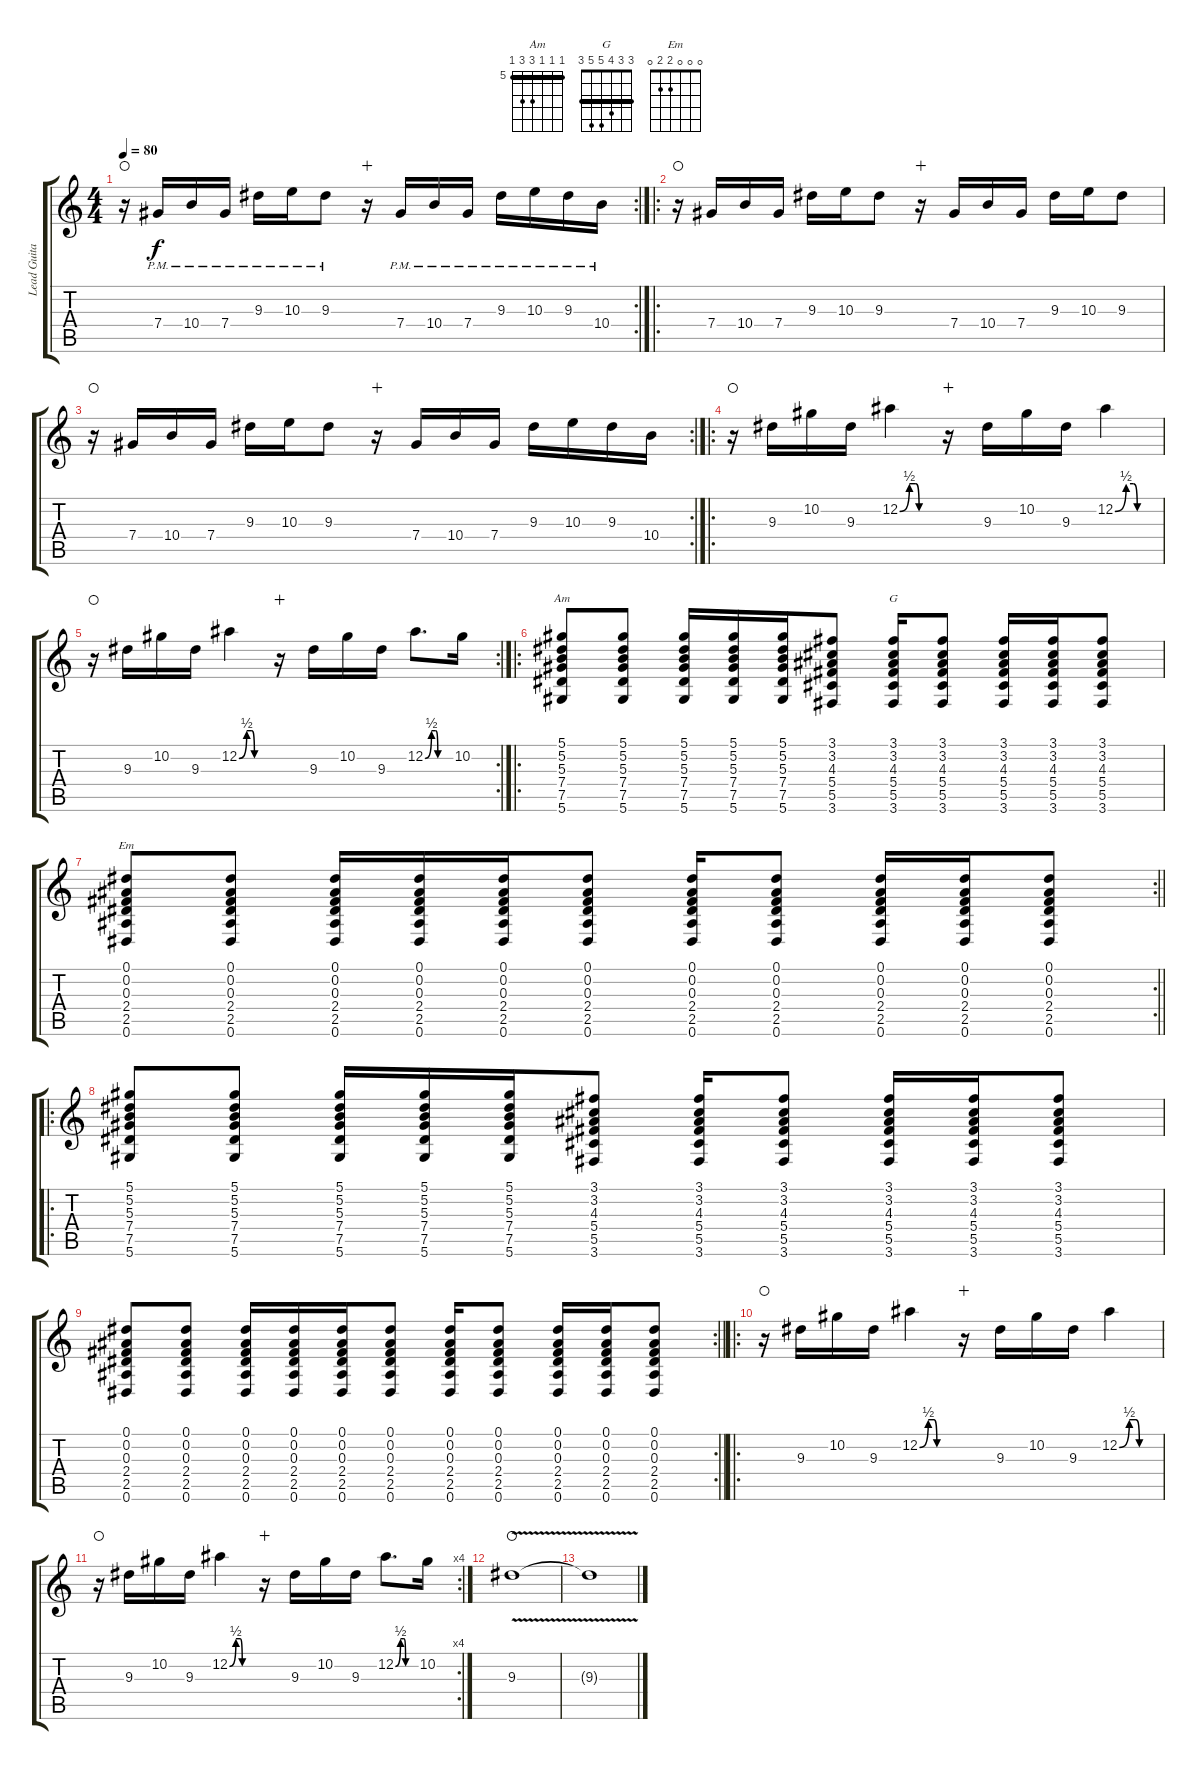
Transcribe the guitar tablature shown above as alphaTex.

\track ("Lead Guitar" "Lead Guita") {instrument overdrivenguitar}
\staff {score tabs}
\tuning (Eb4 Bb3 Gb3 Db3 Ab2 Eb2) {hide}
\chord ("Am" 5 5 5 7 7 5) {firstfret 5 barre 5}
\chord ("G" 3 3 4 5 5 3) {barre 3}
\chord ("Em" 0 0 0 2 2 0)
\rc 2
\ts (4 4)
\tempo 80
\clef g2
\ks c
r.16{dy f waho} 7.4{pm}.16 10.4{pm}.16 7.4{pm}.16 9.3{pm}.16 10.3{pm}.16 9.3{pm}.8 r.16{wahc} 7.4{pm}.16 10.4{pm}.16 7.4{pm}.16 9.3{pm}.16 10.3{pm}.16 9.3{pm}.16 10.4{pm}.16 |
\ro
r.16{waho} 7.4.16 10.4.16 7.4.16 9.3.16 10.3.16 9.3.8 r.16{wahc} 7.4.16 10.4.16 7.4.16 9.3.16 10.3.16 9.3.8 |
\rc 2
r.16{waho} 7.4.16 10.4.16 7.4.16 9.3.16 10.3.16 9.3.8 r.16{wahc} 7.4.16 10.4.16 7.4.16 9.3.16 10.3.16 9.3.16 10.4.16 |
\ro
r.16{waho} 9.3.16 10.2.16 9.3.16 12.2{be (custom 0 0 15 2 25 2 30 0 60 0)}.4 r.16{wahc} 9.3.16 10.2.16 9.3.16 12.2{be (custom 0 0 15 2 25 2 30 0 60 0)}.4 |
\rc 2
r.16{waho} 9.3.16 10.2.16 9.3.16 12.2{be (custom 0 0 15 2 25 2 30 0 60 0)}.4 r.16{wahc} 9.3.16 10.2.16 9.3.16 12.2{be (custom 0 0 15 2 25 2 30 0 60 0)}.8{d} 10.2.16 |
\ro
(5.1 5.2 5.3 7.4 7.5 5.6).8{ch "Am"} (5.1 5.2 5.3 7.4 7.5 5.6).8 (5.1 5.2 5.3 7.4 7.5 5.6).16 (5.1 5.2 5.3 7.4 7.5 5.6).16 (5.1 5.2 5.3 7.4 7.5 5.6).16 (3.1 3.2 4.3 5.4 5.5 3.6).8 (3.1 3.2 4.3 5.4 5.5 3.6).16{ch "G"} (3.1 3.2 4.3 5.4 5.5 3.6).8 (3.1 3.2 4.3 5.4 5.5 3.6).16 (3.1 3.2 4.3 5.4 5.5 3.6).16 (3.1 3.2 4.3 5.4 5.5 3.6).8 |
\rc 2
\barLineRight lightlight
(0.1 0.2 0.3 2.4 2.5 0.6).8{ch "Em"} (0.1 0.2 0.3 2.4 2.5 0.6).8 (0.1 0.2 0.3 2.4 2.5 0.6).16 (0.1 0.2 0.3 2.4 2.5 0.6).16 (0.1 0.2 0.3 2.4 2.5 0.6).16 (0.1 0.2 0.3 2.4 2.5 0.6).8 (0.1 0.2 0.3 2.4 2.5 0.6).16 (0.1 0.2 0.3 2.4 2.5 0.6).8 (0.1 0.2 0.3 2.4 2.5 0.6).16 (0.1 0.2 0.3 2.4 2.5 0.6).16 (0.1 0.2 0.3 2.4 2.5 0.6).8 |
\ro
(5.1 5.2 5.3 7.4 7.5 5.6).8 (5.1 5.2 5.3 7.4 7.5 5.6).8 (5.1 5.2 5.3 7.4 7.5 5.6).16 (5.1 5.2 5.3 7.4 7.5 5.6).16 (5.1 5.2 5.3 7.4 7.5 5.6).16 (3.1 3.2 4.3 5.4 5.5 3.6).8 (3.1 3.2 4.3 5.4 5.5 3.6).16 (3.1 3.2 4.3 5.4 5.5 3.6).8 (3.1 3.2 4.3 5.4 5.5 3.6).16 (3.1 3.2 4.3 5.4 5.5 3.6).16 (3.1 3.2 4.3 5.4 5.5 3.6).8 |
\rc 2
\barLineRight lightlight
(0.1 0.2 0.3 2.4 2.5 0.6).8 (0.1 0.2 0.3 2.4 2.5 0.6).8 (0.1 0.2 0.3 2.4 2.5 0.6).16 (0.1 0.2 0.3 2.4 2.5 0.6).16 (0.1 0.2 0.3 2.4 2.5 0.6).16 (0.1 0.2 0.3 2.4 2.5 0.6).8 (0.1 0.2 0.3 2.4 2.5 0.6).16 (0.1 0.2 0.3 2.4 2.5 0.6).8 (0.1 0.2 0.3 2.4 2.5 0.6).16 (0.1 0.2 0.3 2.4 2.5 0.6).16 (0.1 0.2 0.3 2.4 2.5 0.6).8 |
\ro
r.16{waho} 9.3.16 10.2.16 9.3.16 12.2{be (custom 0 0 15 2 25 2 30 0 60 0)}.4 r.16{wahc} 9.3.16 10.2.16 9.3.16 12.2{be (custom 0 0 15 2 25 2 30 0 60 0)}.4 |
\rc 4
r.16{waho} 9.3.16 10.2.16 9.3.16 12.2{be (custom 0 0 15 2 25 2 30 0 60 0)}.4 r.16{wahc} 9.3.16 10.2.16 9.3.16 12.2{be (custom 0 0 15 2 25 2 30 0 60 0)}.8{d} 10.2.16 |
9.3{v}.1{waho} |
9.3{t}.1
